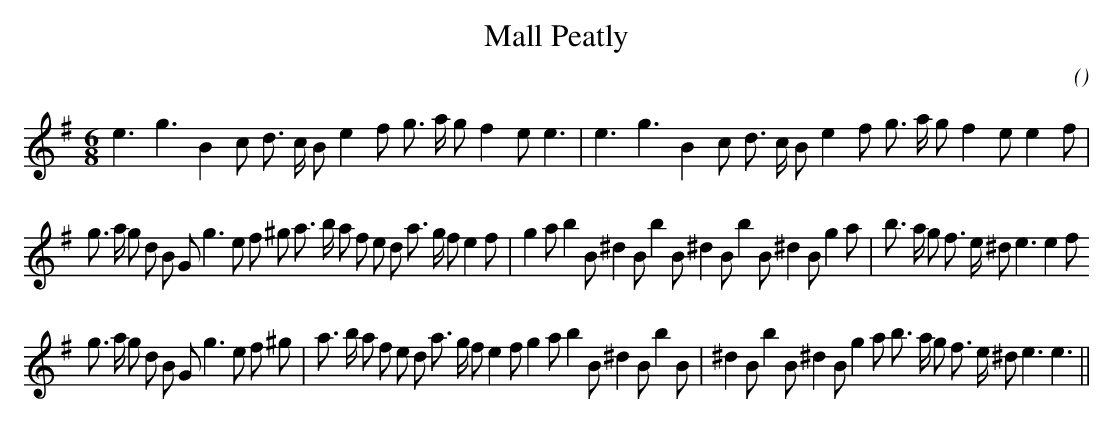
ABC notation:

X:1
T: Mall Peatly
C:
O:
M:6/8
K:Em
K:Em
M:6/8
L:1/16
e6 g6 B4 c2 d3 c B2 e4 f2 g3 a g2 f4 e2 e6 |e6 g6 B4 c2 d3 c B2 e4 f2 g3 a g2 f4 e2 e4 f2 |
g3 a g2 d2 B2 G2 g6 e2 f2 ^g2 a3 b a2 f2 e2 d2 a3 g f2 e4 f2 |g4 a2 b4 B2 ^d4 B2 b4 B2 ^d4 B2 b4 B2 ^d4 B2 g4 a2 |b3 a g2 f3 e ^d2 e6e4 f2
g3 a g2 d2 B2 G2 g6 e2 f2 ^g2 |a3 b a2 f2 e2 d2 a3 g f2 e4 f2 g4 a2 b4 B2 ^d4 B2 b4 B2 |^d4 B2 b4 B2 ^d4 B2 g4 a2 b3 a g2 f3 e ^d2 e6e6 ||
